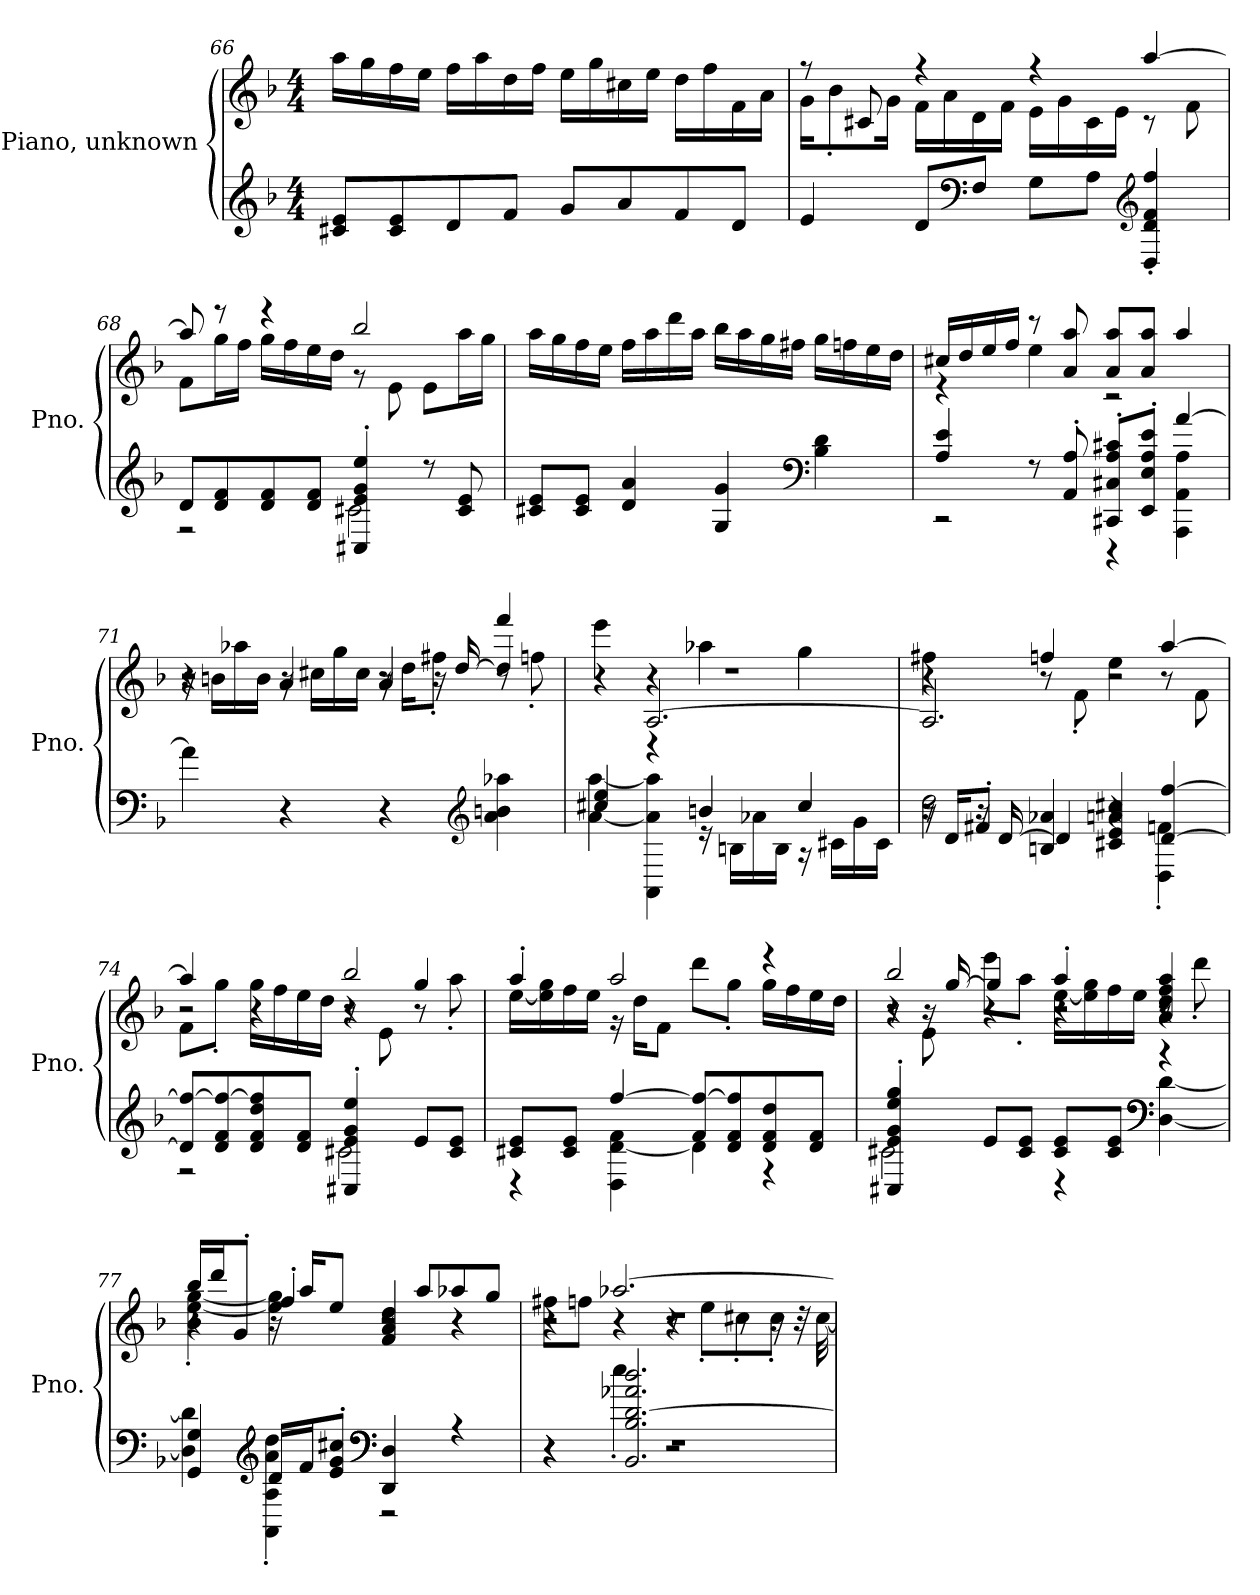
**kern	**kern
*part1	*part1
*staff2	*staff1
*I"Piano, unknown	*
*I'Pno.	*
!!LO:PB:g=z
*clefG2	*clefG2
*k[b-]	*k[b-]
*M4/4	*M4/4
=66	=66
8c#X/ 8e/L	16aa\LL
.	16gg\
8c#/ 8e/	16ff\
.	16ee\JJ
8d/	16ff\LL
.	16aa\
8f/J	16dd\
.	16ff\JJ
8g/L	16ee\LL
.	16gg\
8a/	16cc#X\
.	16ee\JJ
8f/	16dd\LL
.	16ff\
8d/J	16f\
.	16a\JJ
=67	=67
*	*^
4e/	8r	16g\KL
.	.	8b-'\
.	8c#X/	.
.	.	16g\Jk
8d/L	4r	16f\LL
.	.	16a\
*clefF4	*	*
8F/J	.	16d\
.	.	16f\JJ
8G\L	4r	16e\LL
.	.	16g\
8A\J	.	16c#\
.	.	16e\JJ
*clefG2	*	*
4D/' 4d/' 4f/' 4ff/'	[4aa/	8r
.	.	8f\
!!LO:LB:g=z	!!
=68	=68	=68
*^	*	*
8d/L	2r	8aa/]	8f\L
8d/ 8f/	.	8r	16gg\L
.	.	.	16ff\JJ
8d/ 8f/	.	4r	16gg\LL
.	.	.	16ff\
8d/ 8f/J	.	.	16ee\
.	.	.	16dd\JJ
4C#X/' 4e/' 4g/' 4ee/'	2c#X\	2bb-/	8r
.	.	.	8e\
8r	.	.	8e\L
8c#/ 8e/	.	.	16aa\L
.	.	.	16gg\JJ
*v	*v	*	*
*	*v	*v
=69	=69
8c#X/ 8e/L	16aa\LL
.	16gg\
8c#/ 8e/J	16ff\
.	16ee\JJ
4d/ 4a/	16ff\LL
.	16aa\
.	16ddd\
.	16aa\JJ
4G/ 4g/	16bb-\LL
.	16aa\
.	16gg\
.	16ff#X\JJ
*clefF4	*
4B-\ 4d\	16gg\LL
.	16ffn\
.	16ee\
.	16dd\JJ
=70	=70
*^	*^
4A/ 4e/	2r	16cc#X/LL	4r
.	.	16dd/	.
.	.	16ee/	.
.	.	16ff/JJ	.
8r	.	8r	4ee\
8AA/' 8A/'	.	8a/ 8aa/	.
8CC#X/' 8C#X/' 8A/' 8c#X/'L	4r	8a/ 8aa/L	2r
8EE/' 8E/' 8A/' 8e/'J	.	8a/ 8aa/J	.
[4a/	4AAA\ 4AA\ 4A\	4aa/	.
*v	*v	*	*
!!LO:LB:g=z
=71	=71	=71
*	*	*^
4a\]	4r	16r	2r
.	.	16bn\LL	.
.	.	16aa-X\	.
.	.	16b\JJ	.
4r	4a/	16r	.
.	.	16cc#X\LL	.
.	.	16gg\	.
.	.	16cc#\JJ	.
4r	4a/	16r	8r
.	.	16dd\KL	.
.	.	8ff#X'\J	16r
.	.	.	[16dd/
*clefG2	*	*	*
4a\ 4bn\ 4aa-X\	4fff/	8r	4dd/]
.	.	8ffn'\	.
=72	=72	=72	=72
*^	*	*	*
4cc#X/ 4ee/	[4a\ [4aa\	1r	4eee\	4r
4r	4AA\ 4a\] 4aa\]	.	4r	[2.A/
4bn/	16r	.	4aa-X\	.
.	16Bn\LL	.	.	.
.	16a-X\	.	.	.
.	16B\JJ	.	.	.
4cc#/	16r	.	4gg\	.
.	16c#X\LL	.	.	.
.	16g\	.	.	.
.	16c#\JJ	.	.	.
!!LO:LB:g=z	!!	!!
=73	=73	=73	=73	=73
*	*^	*	*	*
16r	2dd\	8r	4r	4ff#X\	2.A/]
16d/KL	.	.	.	.	.
8f#X'/J	.	16r	.	.	.
.	.	[16d/	.	.	.
4Bn/ 4a-X/	.	4d/]	4ffn/	8r	.
.	.	.	.	8f'\	.
4c#X/ 4e/ 4an/ 4cc#X/	4r	2r	2r	4ee\	.
[4d/ [4ff/	4D\' 4fn\'	.	.	8r	[4aa/
.	.	.	.	8f\	.
*	*v	*v	*	*	*
=74	=74	=74	=74	=74
8d/] 8ff/_L	2r	2r	8f\L	4aa/]
8d/ 8f/ 8ff/_	.	.	8gg'\J	.
8d/ 8f/ 8dd/ 8ff/]	.	.	16gg\LL	4r
.	.	.	16ff\	.
8d/ 8f/J	.	.	16ee\	.
.	.	.	16dd\JJ	.
4C#X/' 4e/' 4g/' 4ee/'	2c#X\	4r	8r	2bb-/
.	.	.	8e\	.
8e/L	.	4gg/	8r	.
8c#/ 8e/J	.	.	8aa'\	.
*	*	*	*v	*v
=75	=75	=75	=75
8c#X/ 8e/L	4r	4aa'/	[16ee\LL
.	.	.	16ee\] 16gg\
8c#/ 8e/J	.	.	16ff\
.	.	.	16ee\JJ
[4ff/	4D\ [4d\ 4f\	2aa/	16r
.	.	.	16dd\KL
.	.	.	8f\J
8f/ 8ff/_L	4d\]	.	8ddd\L
8d/ 8f/ 8ff/]	.	.	8gg'\J
8d/ 8f/ 8dd/	4r	4r	16gg\LL
.	.	.	16ff\
8d/ 8f/J	.	.	16ee\
.	.	.	16dd\JJ
!!LO:LB:g=z
=76	=76	=76	=76
*	*	*^	*^
4C#X/' 4e/' 4g/' 4ee/' 4gg/'	2c#X\	2bb-/	4r	8r	8r
.	.	.	.	16r	8e\
.	.	.	.	[16gg/	.
8e/L	.	.	8eee\L	4gg/]	4r
8c#/ 8e/J	.	.	8aa'\J	.	.
8c#/ 8e/L	4r	4aa'/	[16ee\LL	4r	2r
.	.	.	16ee\] 16gg\	.	.
8c#/ 8e/J	.	.	16ff\	.	.
.	.	.	16ee\JJ	.	.
*clefF4	*	*	*	*	*
4r	[4D\ [4d\	4r	8r	4a/ 4dd/ 4ff/ 4aa/	.
.	.	.	8ddd'\	.	.
*	*	*	*	*v	*v
=77	=77	=77	=77	=77
4GG/ 4G/	4D\] 4d\]	16bb-/LL	4b-\' [4ee\' [4gg\'	4r
.	.	16ddd/J	.	.
.	.	8g'/J	.	.
*clefG2	*	*	*	*
16d/LL	4AA\' 4A\' 4a\' 4dd\'	16r	4ee\] 4gg\]	4ff'/
16f/J	.	16aa/KL	.	.
8e/' 8g/' 8cc#X/'J	.	8ee/J	.	.
*clefF4	*	*	*	*
4DD/ 4D/	2r	8r	2r	4f/ 4a/ 4dd/
.	.	8aa/L	.	.
4r	.	8aa-X/	.	4r
.	.	8gg/J	.	.
!!LO:LB:g=z
=78	=78	=78	=78	=78
*	*^	*	*	*^
1r	4r	4r	1r	2r	4r	8ff#X\L
.	.	.	.	.	.	8ffn\J
.	4ee'\	2.BB-/ 2.B-/ [2.d/ 2.a-X/ 2.dd/	.	.	[2.aa-X/	4r
.	2r	.	.	4r	.	8r
.	.	.	.	.	.	8ee'\L
.	.	.	.	8r	.	8cc#X'\
.	.	.	.	16r	.	8cc#'\J
.	.	.	.	32r	.	.
.	.	.	.	[32cc#\	.	.
*v	*v	*v	*	*	*	*
*	*v	*v	*v	*v
=	=
*-	*-
